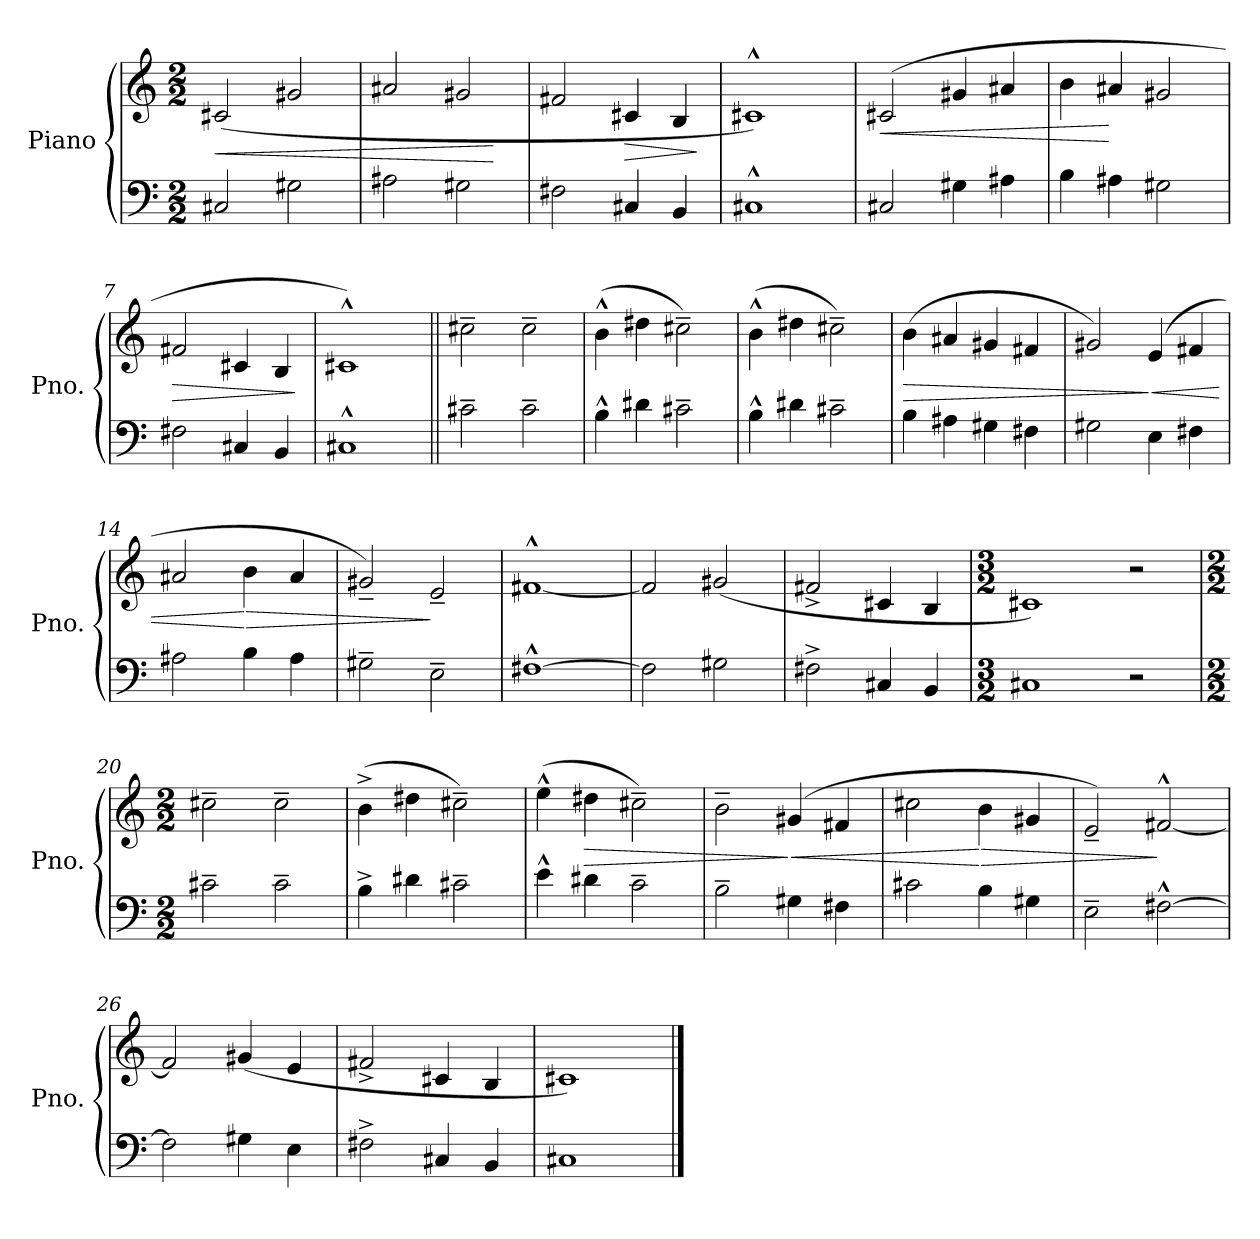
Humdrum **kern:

**kern	**kern	**dynam
*part1	*part1	*part1
*staff2	*staff1	*staff1/2
*I"Piano	*	*
*I'Pno.	*	*
*clefF4	*clefG2	*
*k[]	*k[]	*
*M2/2	*M2/2	*
*MM132	*MM132	*
=1	=1	=1
!	!	!LO:HP:b
2C#X/	(>2c#X/	<
2G#X\	2g#X/	.
=2	=2	=2
2A#X\	2a#X/	.
2G#X\	2g#X/	.
.	.	[
=3	=3	=3
2F#X\	2f#X/	.
!	!	!LO:HP:b
4C#X/	4c#X/	>
4BB/	4B/	.
.	.	]
=4	=4	=4
1C#X^^	1c#X^^)	.
=5	=5	=5
!	!	!LO:HP:b
2C#X/	(>2c#X/	<
4G#X\	4g#X/	.
4A#X\	4a#X/	.
!!LO:LB:g=z
=6	=6	=6
4B\	4b\	.
4A#X\	4a#X/	[
2G#X\	2g#X/	.
=7	=7	=7
!	!	!LO:HP:b
2F#X\	2f#X/	>
4C#X/	4c#X/	.
4BB/	4B/	.
.	.	]
=8	=8	=8
1C#X^^	1c#X^^)	.
=9||	=9||	=9||
2c#X~\	2cc#X~\	.
2c#~\	2cc#~\	.
=10	=10	=10
4B^^\	(>4b^^\	.
4d#X\	4dd#X\	.
2c#X~\	2cc#X~\)	.
=11	=11	=11
4B^^\	(>4b^^\	.
4d#X\	4dd#X\	.
2c#X~\	2cc#X~\)	.
!!LO:LB:g=z
=12	=12	=12
!	!	!LO:HP:b
4B\	(>4b\	>
4A#X\	4a#X/	.
4G#X\	4g#X/	.
4F#X\	4f#X/	.
=13	=13	=13
2G#X\	2g#X/)	.
!	!	!LO:HP:n=1:b
4E\	(>4e/	] <
4F#X\	4f#X/	.
=14	=14	=14
2A#X\	2a#X/	.
!	!	!LO:HP:n=1:b
4B\	4b\	[ >
4A#\	4a#/	.
=15	=15	=15
2G#X~\	2g#X~/)	.
2E~\	2e~/	]
=16	=16	=16
[1F#X^^	[1f#X^^	.
=17	=17	=17
2F#\]	2f#/]	.
2G#X\	(>2g#X/	.
!!LO:LB:g=z
=18	=18	=18
2F#X^\	2f#X^/	.
4C#X/	4c#X/	.
4BB/	4B/	.
=19	=19	=19
*M3/2	*M3/2	*
1C#X	1c#X)	.
2r	2r	.
=20	=20	=20
*M2/2	*M2/2	*
2c#X~\	2cc#X~\	.
2c#~\	2cc#~\	.
=21	=21	=21
4B^\	(>4b^\	.
4d#X\	4dd#X\	.
2c#X~\	2cc#X~\)	.
=22	=22	=22
4e^^\	(>4ee^^\	.
!	!	!LO:HP:b
4d#X\	4dd#X\	>
2c~\	2cc#X~\)	.
!!LO:LB:g=z
=23	=23	=23
2B~\	2b~\	.
!	!	!LO:HP:n=1:b
4G#X\	(>4g#X/	] <
4F#X\	4f#X/	.
=24	=24	=24
2c#X\	2cc#X\	.
!	!	!LO:HP:n=1:b
4B\	4b\	[ >
4G#X\	4g#X/	.
=25	=25	=25
2E~\	2e~/)	.
[2F#X^^\	[2f#X^^/	]
=26	=26	=26
2F#\]	2f#/]	.
4G#X\	(>4g#X/	.
4E\	4e/	.
=27	=27	=27
2F#X^\	2f#X^/	.
4C#X/	4c#X/	.
4BB/	4B/	.
=28	=28	=28
1C#X	1c#X)	.
==	==	==
*-	*-	*-
